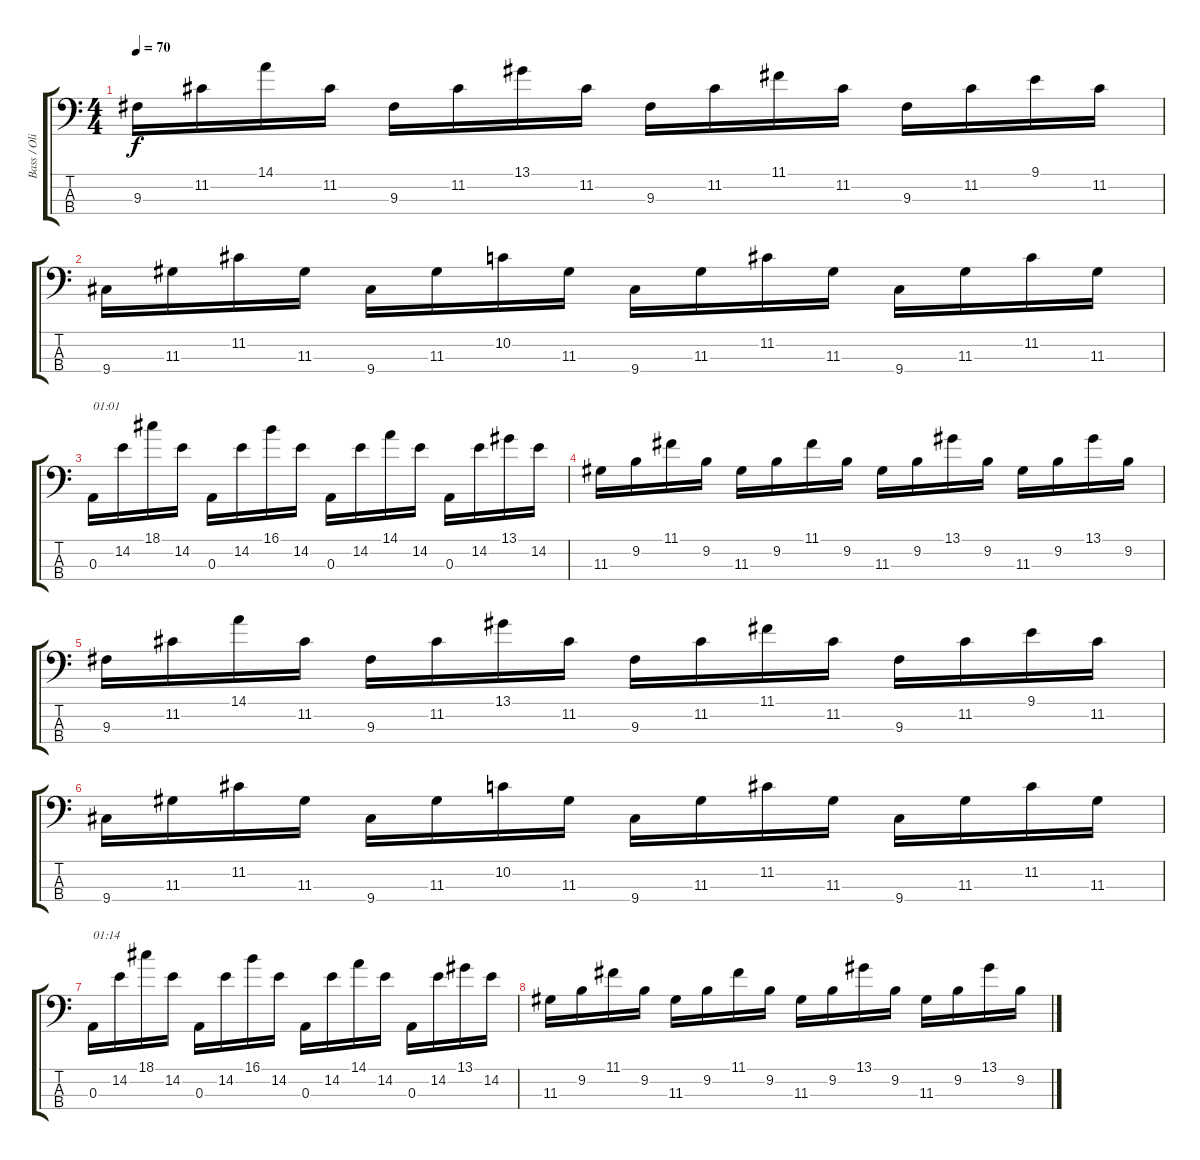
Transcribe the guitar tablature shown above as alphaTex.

\track ("Bass / Oliver Riedel" "Bass / Oli") {instrument electricbassfinger}
\staff {score tabs}
\tuning (G2 D2 A1 E1) {hide}
\ts (4 4)
\tempo 70
\clef f4
\ks c
9.3.16{dy f} 11.2.16 14.1.16 11.2.16 9.3.16 11.2.16 13.1.16 11.2.16 9.3.16 11.2.16 11.1.16 11.2.16 9.3.16 11.2.16 9.1.16 11.2.16 |
9.4.16 11.3.16 11.2.16 11.3.16 9.4.16 11.3.16 10.2.16 11.3.16 9.4.16 11.3.16 11.2.16 11.3.16 9.4.16 11.3.16 11.2.16 11.3.16 |
0.3.16{txt "01:01"} 14.2.16 18.1.16 14.2.16 0.3.16 14.2.16 16.1.16 14.2.16 0.3.16 14.2.16 14.1.16 14.2.16 0.3.16 14.2.16 13.1.16 14.2.16 |
11.3.16 9.2.16 11.1.16 9.2.16 11.3.16 9.2.16 11.1.16 9.2.16 11.3.16 9.2.16 13.1.16 9.2.16 11.3.16 9.2.16 13.1.16 9.2.16 |
9.3.16 11.2.16 14.1.16 11.2.16 9.3.16 11.2.16 13.1.16 11.2.16 9.3.16 11.2.16 11.1.16 11.2.16 9.3.16 11.2.16 9.1.16 11.2.16 |
9.4.16 11.3.16 11.2.16 11.3.16 9.4.16 11.3.16 10.2.16 11.3.16 9.4.16 11.3.16 11.2.16 11.3.16 9.4.16 11.3.16 11.2.16 11.3.16 |
0.3.16{txt "01:14"} 14.2.16 18.1.16 14.2.16 0.3.16 14.2.16 16.1.16 14.2.16 0.3.16 14.2.16 14.1.16 14.2.16 0.3.16 14.2.16 13.1.16 14.2.16 |
11.3.16 9.2.16 11.1.16 9.2.16 11.3.16 9.2.16 11.1.16 9.2.16 11.3.16 9.2.16 13.1.16 9.2.16 11.3.16 9.2.16 13.1.16 9.2.16
